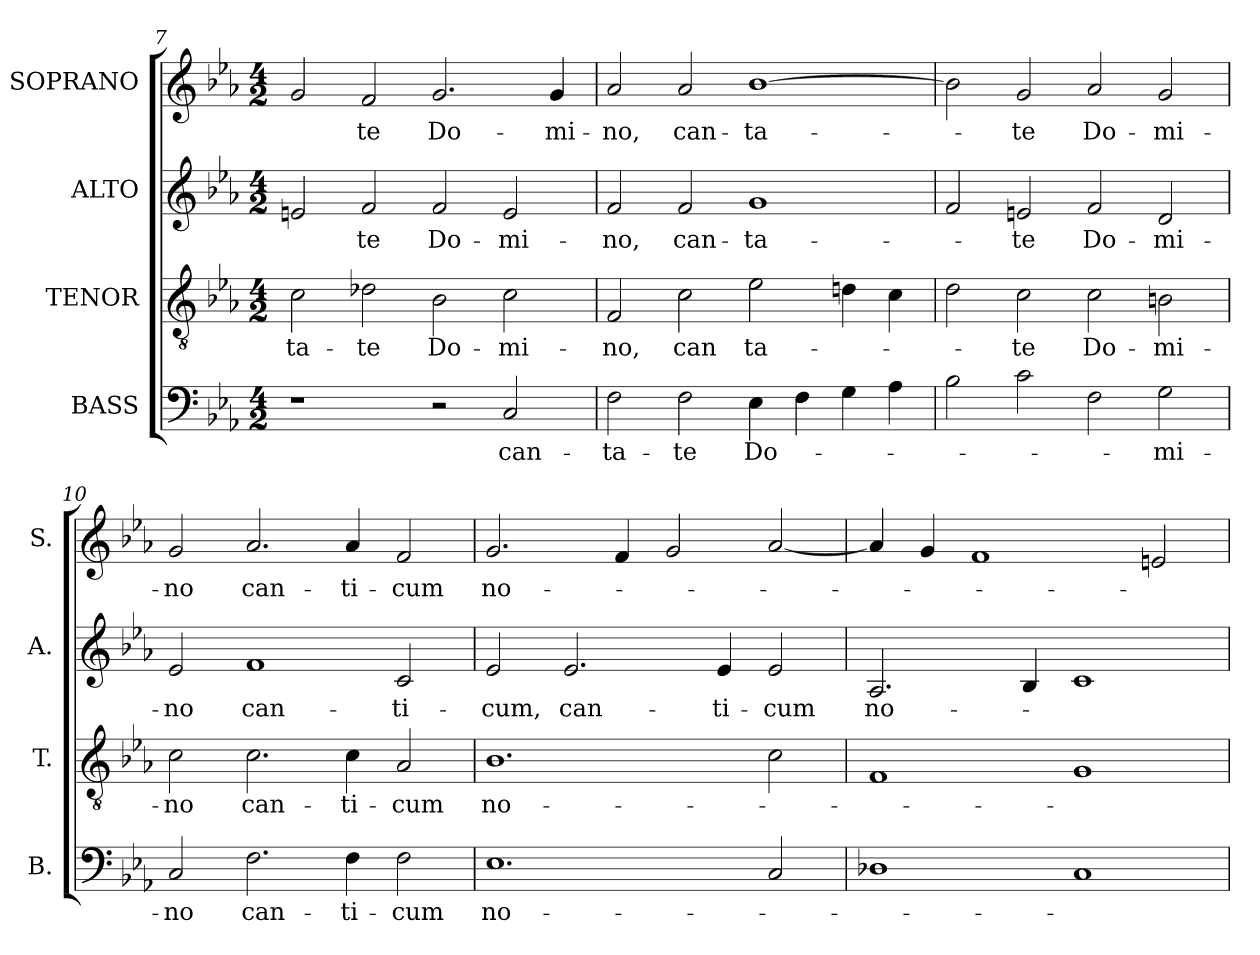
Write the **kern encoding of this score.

**kern	**text	**kern	**text	**kern	**text	**kern	**text
*part4	*part4	*part3	*part3	*part2	*part2	*part1	*part1
*staff4	*staff4	*staff3	*staff3	*staff2	*staff2	*staff1	*staff1
*I"BASS	*	*I"TENOR	*	*I"ALTO	*	*I"SOPRANO	*
*I'B.	*	*I'T.	*	*I'A.	*	*I'S.	*
*clefF4	*	*clefGv2	*	*clefG2	*	*clefG2	*
*	*	*ITrd7c12	*	*	*	*	*
*k[b-e-a-]	*	*k[b-e-a-]	*	*k[b-e-a-]	*	*k[b-e-a-]	*
*E-:	*	*E-:	*	*E-:	*	*E-:	*
*M4/2	*	*M4/2	*	*M4/2	*	*M4/2	*
=7	=7	=7	=7	=7	=7	=7	=7
!	!	!	!LO:LY:b:color=#000000	!	!	!	!
1r	.	2Ci\	-ta-	2eni/	.	2gi/	.
!	!	!	!LO:LY:b:color=#000000	!	!	!	!
!	!	!	!	!	!LO:LY:b:color=#000000	!	!
!	!	!	!	!	!	!	!LO:LY:b:color=#000000
.	.	2D-Xi\	-te	2fi/	-te	2fi/	-te
!	!	!	!LO:LY:b:color=#000000	!	!	!	!
!	!	!	!	!	!LO:LY:b:color=#000000	!	!
!	!	!	!	!	!	!	!LO:LY:b:color=#000000
2r	.	2BB-i\	Do-	2fi/	Do-	2.gi/	Do-
!	!LO:LY:b:color=#000000	!	!	!	!	!	!
!	!	!	!LO:LY:b:color=#000000	!	!	!	!
!	!	!	!	!	!LO:LY:b:color=#000000	!	!
2Ci/	can-	2Ci\	-mi-	2ei/	-mi-	.	.
!	!	!	!	!	!	!	!LO:LY:b:color=#000000
.	.	.	.	.	.	4gi/	-mi-
=8	=8	=8	=8	=8	=8	=8	=8
!	!LO:LY:b:color=#000000	!	!	!	!	!	!
!	!	!	!LO:LY:b:color=#000000	!	!	!	!
!	!	!	!	!	!LO:LY:b:color=#000000	!	!
!	!	!	!	!	!	!	!LO:LY:b:color=#000000
2Fi\	-ta-	2FFi/	-no,	2fi/	-no,	2a-i/	-no,
!	!LO:LY:b:color=#000000	!	!	!	!	!	!
!	!	!	!LO:LY:b:color=#000000	!	!	!	!
!	!	!	!	!	!LO:LY:b:color=#000000	!	!
!	!	!	!	!	!	!	!LO:LY:b:color=#000000
2Fi\	-te	2Ci\	can	2fi/	can-	2a-i/	can-
!	!LO:LY:b:color=#000000	!	!	!	!	!	!
!	!	!	!LO:LY:b:color=#000000	!	!	!	!
!	!	!	!	!	!LO:LY:b:color=#000000	!	!
!	!	!	!	!	!	!	!LO:LY:b:color=#000000
4E-i\	Do-	2E-i\	ta-	1gi	-ta-	[1b-i	-ta-
4Fi\	.	.	.	.	.	.	.
4Gi\	.	4Dni\	.	.	.	.	.
4A-i\	.	4Ci\	.	.	.	.	.
=9	=9	=9	=9	=9	=9	=9	=9
2B-i\	.	2Di\	.	2fi/	.	2b-i\]	.
!	!	!	!LO:LY:b:color=#000000	!	!	!	!
!	!	!	!	!	!LO:LY:b:color=#000000	!	!
!	!	!	!	!	!	!	!LO:LY:b:color=#000000
2ci\	.	2Ci\	-te	2eni/	-te	2gi/	-te
!	!	!	!LO:LY:b:color=#000000	!	!	!	!
!	!	!	!	!	!LO:LY:b:color=#000000	!	!
!	!	!	!	!	!	!	!LO:LY:b:color=#000000
2Fi\	.	2Ci\	Do-	2fi/	Do-	2a-i/	Do-
!	!LO:LY:b:color=#000000	!	!	!	!	!	!
!	!	!	!LO:LY:b:color=#000000	!	!	!	!
!	!	!	!	!	!LO:LY:b:color=#000000	!	!
!	!	!	!	!	!	!	!LO:LY:b:color=#000000
2Gi\	-mi-	2BBni\	-mi-	2di/	-mi-	2gi/	-mi-
=10	=10	=10	=10	=10	=10	=10	=10
!	!LO:LY:b:color=#000000	!	!	!	!	!	!
!	!	!	!LO:LY:b:color=#000000	!	!	!	!
!	!	!	!	!	!LO:LY:b:color=#000000	!	!
!	!	!	!	!	!	!	!LO:LY:b:color=#000000
2Ci/	-no	2Ci\	-no	2e-i/	-no	2gi/	-no
!	!LO:LY:b:color=#000000	!	!	!	!	!	!
!	!	!	!LO:LY:b:color=#000000	!	!	!	!
!	!	!	!	!	!LO:LY:b:color=#000000	!	!
!	!	!	!	!	!	!	!LO:LY:b:color=#000000
2.Fi\	can-	2.Ci\	can-	1fi	can-	2.a-i/	can-
!	!LO:LY:b:color=#000000	!	!	!	!	!	!
!	!	!	!LO:LY:b:color=#000000	!	!	!	!
!	!	!	!	!	!	!	!LO:LY:b:color=#000000
4Fi\	-ti-	4Ci\	-ti-	.	.	4a-i/	-ti-
!	!LO:LY:b:color=#000000	!	!	!	!	!	!
!	!	!	!LO:LY:b:color=#000000	!	!	!	!
!	!	!	!	!	!LO:LY:b:color=#000000	!	!
!	!	!	!	!	!	!	!LO:LY:b:color=#000000
2Fi\	-cum	2AA-i/	-cum	2ci/	-ti-	2fi/	-cum
=11	=11	=11	=11	=11	=11	=11	=11
!	!LO:LY:b:color=#000000	!	!	!	!	!	!
!	!	!	!LO:LY:b:color=#000000	!	!	!	!
!	!	!	!	!	!LO:LY:b:color=#000000	!	!
!	!	!	!	!	!	!	!LO:LY:b:color=#000000
1.E-i	no-	1.BB-i	no-	2e-i/	-cum,	2.gi/	no-
!	!	!	!	!	!LO:LY:b:color=#000000	!	!
.	.	.	.	2.e-i/	can-	.	.
.	.	.	.	.	.	4fi/	.
.	.	.	.	.	.	2gi/	.
!	!	!	!	!	!LO:LY:b:color=#000000	!	!
.	.	.	.	4e-i/	-ti-	.	.
!	!	!	!	!	!LO:LY:b:color=#000000	!	!
2Ci/	.	2Ci\	.	2e-i/	-cum	[2a-i/	.
!!LO:LB:g=z
=12	=12	=12	=12	=12	=12	=12	=12
!	!	!	!	!	!LO:LY:b:color=#000000	!	!
1D-Xi	.	1FFi	.	2.A-i/	no-	4a-i/]	.
.	.	.	.	.	.	4gi/	.
.	.	.	.	.	.	1fi	.
.	.	.	.	4B-i/	.	.	.
1Ci	.	1GGi	.	1ci	.	.	.
.	.	.	.	.	.	2eni/	.
=	=	=	=	=	=	=	=
*-	*-	*-	*-	*-	*-	*-	*-
